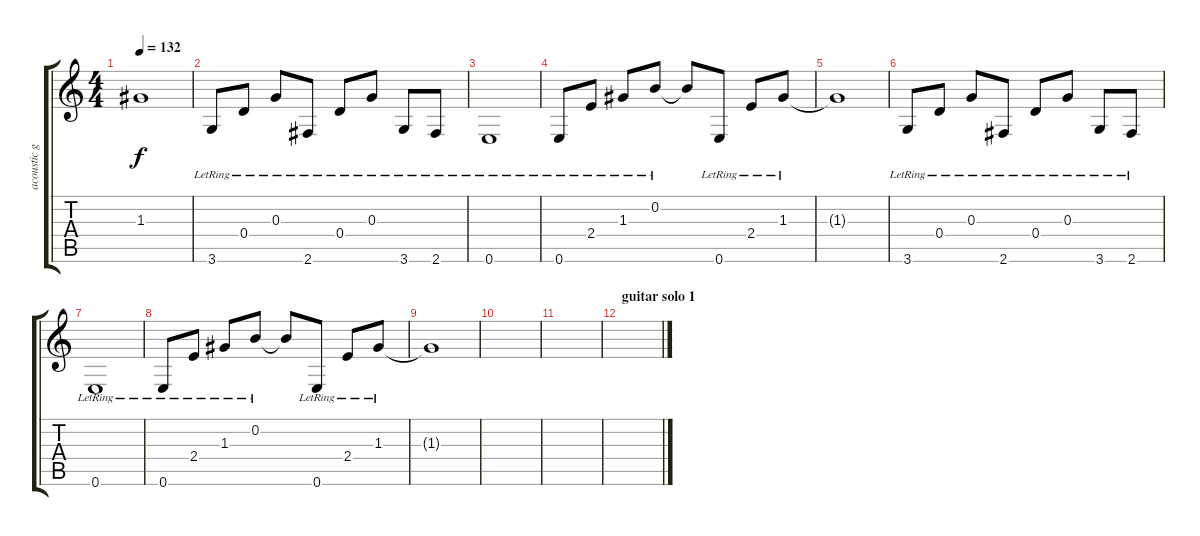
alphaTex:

\track ("acoustic guitar" "acoustic g") {instrument acousticguitarsteel}
\staff {score tabs}
\tuning (E4 B3 G3 D3 A2 E2) {hide}
\ts (4 4)
\tempo 132
\clef g2
\ks c
1.3{t}.1{dy f} |
3.6{lr}.8 0.4{lr}.8 0.3{lr}.8 2.6{lr}.8 0.4{lr}.8 0.3{lr}.8 3.6{lr}.8 2.6{lr}.8 |
0.6{lr}.1 |
0.6{lr}.8 2.4{lr}.8 1.3{lr}.8 0.2{lr}.8 0.2{t}.8 0.6{lr}.8 2.4{lr}.8 1.3{lr}.8 |
1.3{t}.1 |
3.6{lr}.8 0.4{lr}.8 0.3{lr}.8 2.6{lr}.8 0.4{lr}.8 0.3{lr}.8 3.6{lr}.8 2.6{lr}.8 |
0.6{lr}.1 |
0.6{lr}.8 2.4{lr}.8 1.3{lr}.8 0.2{lr}.8 0.2{t}.8 0.6{lr}.8 2.4{lr}.8 1.3{lr}.8 |
1.3{t}.1 |
|
|
\section ("" "guitar solo 1")
